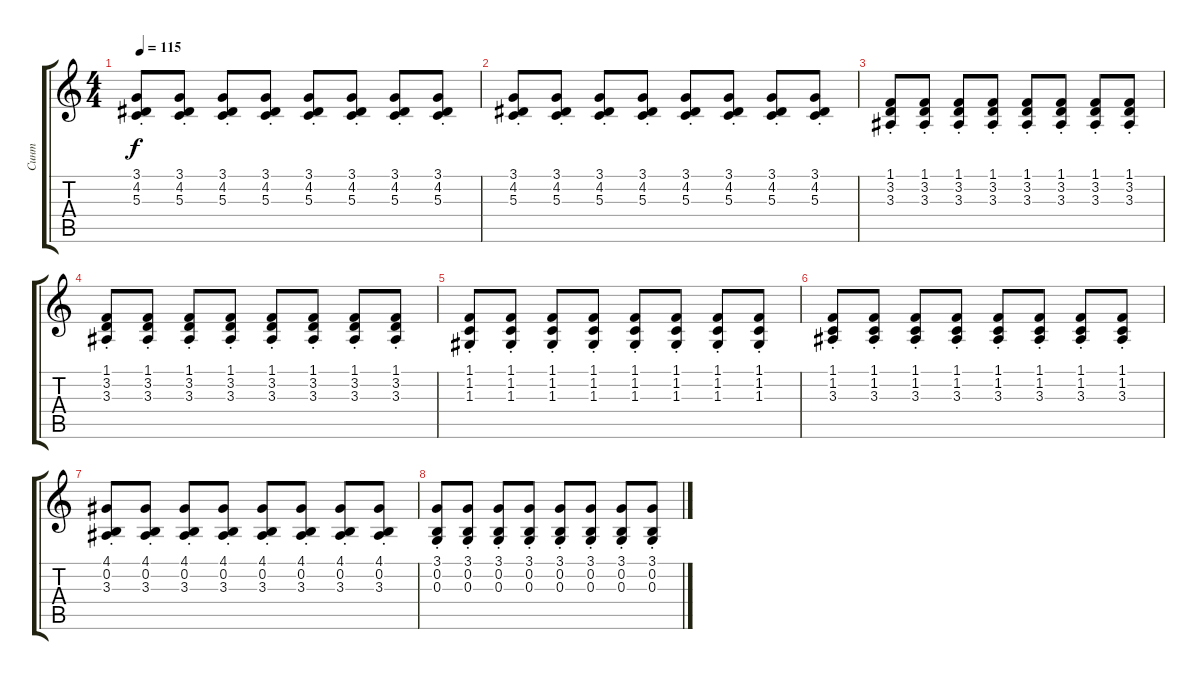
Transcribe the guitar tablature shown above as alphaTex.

\track ("Синт" "Синт") {instrument brightacousticpiano}
\staff {score tabs}
\tuning (E4 B3 G3 D3 A2 E2) {hide}
\ts (4 4)
\tempo 115
\clef g2
\ks c
(3.1{st} 4.2{st} 5.3{st}).8{dy f} (3.1{st} 4.2{st} 5.3{st}).8 (3.1{st} 4.2{st} 5.3{st}).8 (3.1{st} 4.2{st} 5.3{st}).8 (3.1{st} 4.2{st} 5.3{st}).8 (3.1{st} 4.2{st} 5.3{st}).8 (3.1{st} 4.2{st} 5.3{st}).8 (3.1{st} 4.2{st} 5.3{st}).8 |
(3.1{st} 4.2{st} 5.3{st}).8 (3.1{st} 4.2{st} 5.3{st}).8 (3.1{st} 4.2{st} 5.3{st}).8 (3.1{st} 4.2{st} 5.3{st}).8 (3.1{st} 4.2{st} 5.3{st}).8 (3.1{st} 4.2{st} 5.3{st}).8 (3.1{st} 4.2{st} 5.3{st}).8 (3.1{st} 4.2{st} 5.3{st}).8 |
(1.1{st} 3.2{st} 3.3{st}).8 (1.1{st} 3.2{st} 3.3{st}).8 (1.1{st} 3.2{st} 3.3{st}).8 (1.1{st} 3.2{st} 3.3{st}).8 (1.1{st} 3.2{st} 3.3{st}).8 (1.1{st} 3.2{st} 3.3{st}).8 (1.1{st} 3.2{st} 3.3{st}).8 (1.1{st} 3.2{st} 3.3{st}).8 |
(1.1{st} 3.2{st} 3.3{st}).8 (1.1{st} 3.2{st} 3.3{st}).8 (1.1{st} 3.2{st} 3.3{st}).8 (1.1{st} 3.2{st} 3.3{st}).8 (1.1{st} 3.2{st} 3.3{st}).8 (1.1{st} 3.2{st} 3.3{st}).8 (1.1{st} 3.2{st} 3.3{st}).8 (1.1{st} 3.2{st} 3.3{st}).8 |
(1.1{st} 1.2{st} 1.3{st}).8 (1.1{st} 1.2{st} 1.3{st}).8 (1.1{st} 1.2{st} 1.3{st}).8 (1.1{st} 1.2{st} 1.3{st}).8 (1.1{st} 1.2{st} 1.3{st}).8 (1.1{st} 1.2{st} 1.3{st}).8 (1.1{st} 1.2{st} 1.3{st}).8 (1.1{st} 1.2{st} 1.3{st}).8 |
(1.1{st} 1.2{st} 3.3{st}).8 (1.1{st} 1.2{st} 3.3{st}).8 (1.1{st} 1.2{st} 3.3{st}).8 (1.1{st} 1.2{st} 3.3{st}).8 (1.1{st} 1.2{st} 3.3{st}).8 (1.1{st} 1.2{st} 3.3{st}).8 (1.1{st} 1.2{st} 3.3{st}).8 (1.1{st} 1.2{st} 3.3{st}).8 |
(4.1{st} 0.2{st} 3.3{st}).8 (4.1{st} 0.2{st} 3.3{st}).8 (4.1{st} 0.2{st} 3.3{st}).8 (4.1{st} 0.2{st} 3.3{st}).8 (4.1{st} 0.2{st} 3.3{st}).8 (4.1{st} 0.2{st} 3.3{st}).8 (4.1{st} 0.2{st} 3.3{st}).8 (4.1{st} 0.2{st} 3.3{st}).8 |
(3.1{st} 0.2{st} 0.3{st}).8 (3.1{st} 0.2{st} 0.3{st}).8 (3.1{st} 0.2{st} 0.3{st}).8 (3.1{st} 0.2{st} 0.3{st}).8 (3.1{st} 0.2{st} 0.3{st}).8 (3.1{st} 0.2{st} 0.3{st}).8 (3.1{st} 0.2{st} 0.3{st}).8 (3.1 0.2{st} 0.3{st}).8
